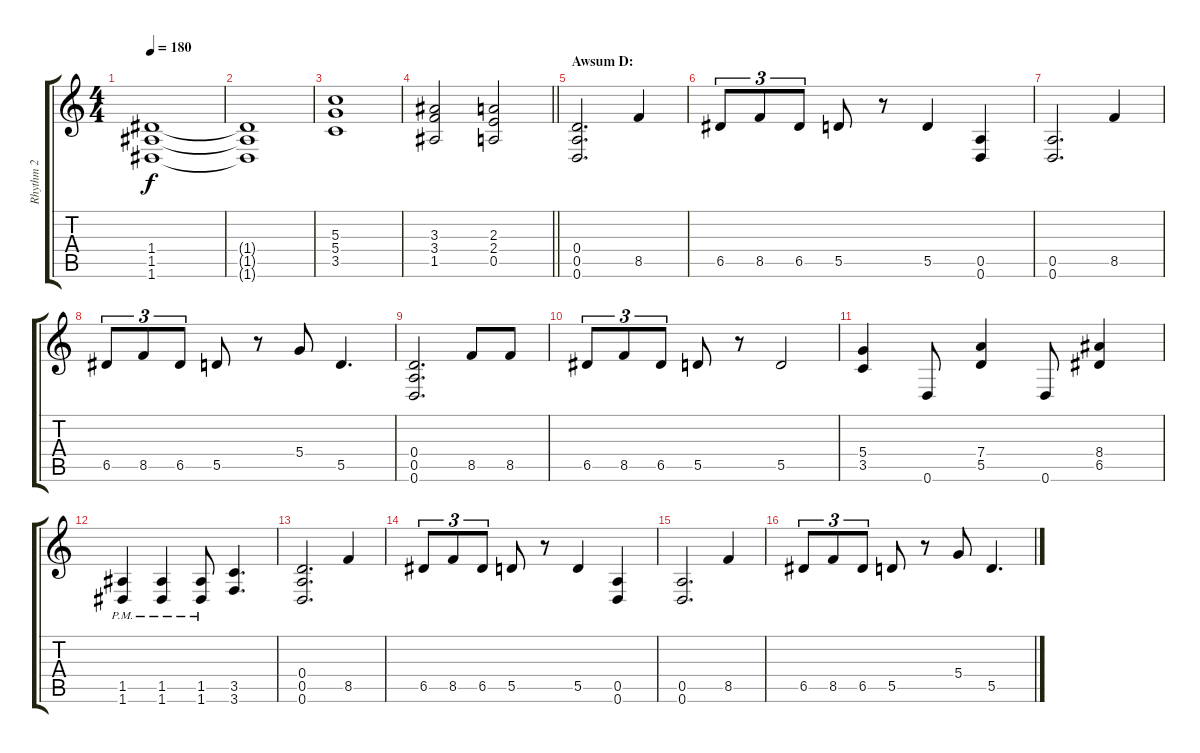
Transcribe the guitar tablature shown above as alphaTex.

\track ("Rhythm 2" "Rhythm 2") {instrument distortionguitar}
\staff {score tabs}
\tuning (E4 B3 G3 D3 A2 D2) {hide}
\ts (4 4)
\tempo 180
\clef g2
\ks c
(1.4 1.5 1.6).1{dy f} |
(1.4{t} 1.5{t} 1.6{t}).1 |
(5.3 5.4 3.5).1 |
\barLineRight lightlight
(3.3 3.4 1.5).2 (2.3 2.4 0.5).2 |
\section ("" "Awsum D:")
(0.4 0.5 0.6).2{d} 8.5.4 |
6.5.8{tu (3 2)} 8.5.8{tu (3 2)} 6.5.8{tu (3 2)} 5.5.8 r.8 5.5.4 (0.5 0.6).4 |
(0.5 0.6).2{d} 8.5.4 |
6.5.8{tu (3 2)} 8.5.8{tu (3 2)} 6.5.8{tu (3 2)} 5.5.8 r.8 5.4.8 5.5.4{d} |
(0.4 0.5 0.6).2{d} 8.5.8 8.5.8 |
6.5.8{tu (3 2)} 8.5.8{tu (3 2)} 6.5.8{tu (3 2)} 5.5.8 r.8 5.5.2 |
(5.4 3.5).4 0.6.8 (7.4 5.5).4 0.6.8 (8.4 6.5).4 |
(1.5{pm} 1.6{pm}).4 (1.5{pm} 1.6{pm}).4 (1.5{pm} 1.6{pm}).8 (3.5 3.6).4{d} |
(0.4 0.5 0.6).2{d} 8.5.4 |
6.5.8{tu (3 2)} 8.5.8{tu (3 2)} 6.5.8{tu (3 2)} 5.5.8 r.8 5.5.4 (0.5 0.6).4 |
(0.5 0.6).2{d} 8.5.4 |
6.5.8{tu (3 2)} 8.5.8{tu (3 2)} 6.5.8{tu (3 2)} 5.5.8 r.8 5.4.8 5.5.4{d}
